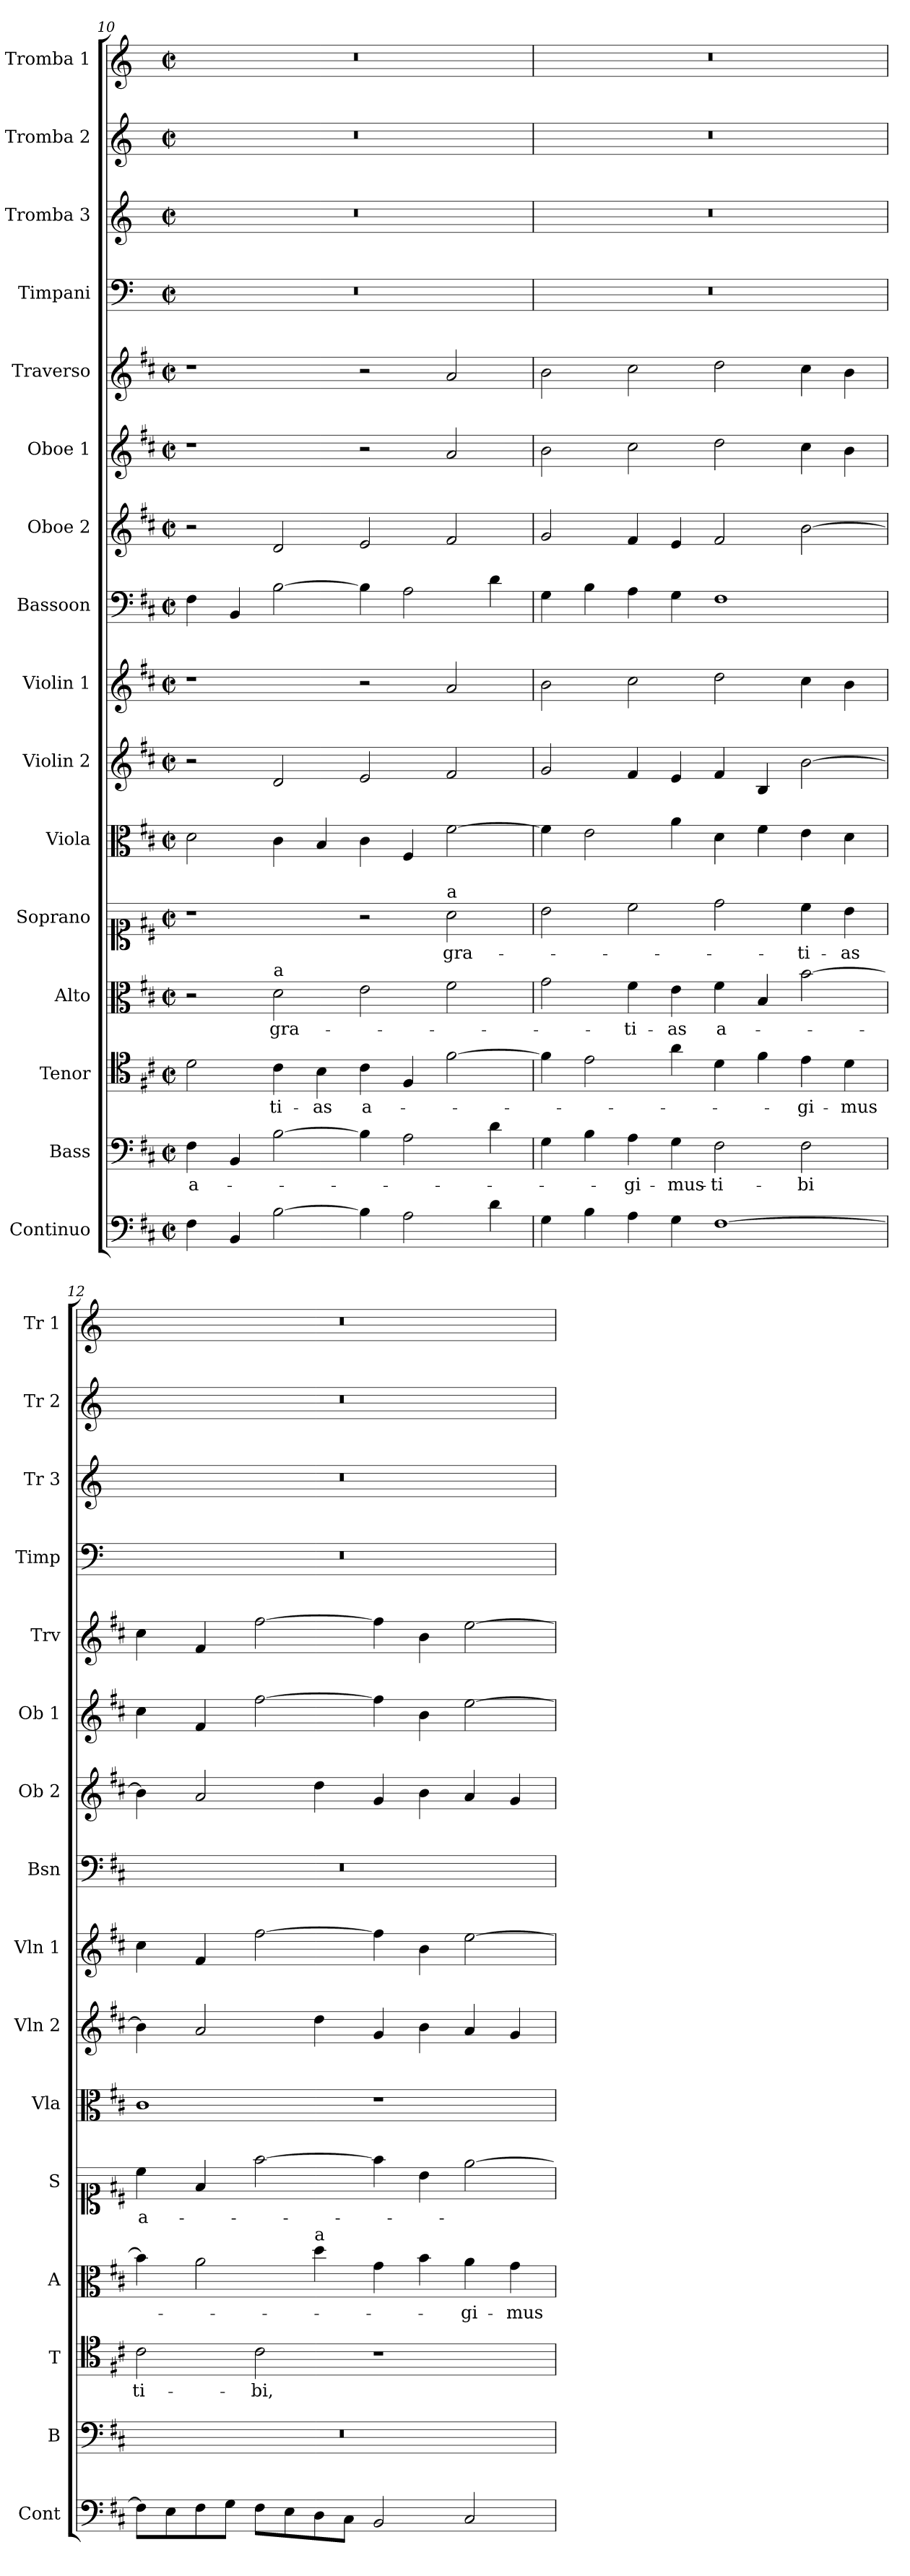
**kern	**kern	**text	**kern	**text	**kern	**text	**kern	**text	**kern	**kern	**kern	**kern	**kern	**kern	**kern	**kern	**kern	**kern	**kern
*part16	*part15	*part15	*part14	*part14	*part13	*part13	*part12	*part12	*part11	*part10	*part9	*part8	*part7	*part6	*part5	*part4	*part3	*part2	*part1
*staff16	*staff15	*staff15	*staff14	*staff14	*staff13	*staff13	*staff12	*staff12	*staff11	*staff10	*staff9	*staff8	*staff7	*staff6	*staff5	*staff4	*staff3	*staff2	*staff1
*I"Continuo	*I"Bass	*	*I"Tenor	*	*I"Alto	*	*I"Soprano	*	*I"Viola	*I"Violin 2	*I"Violin 1	*I"Bassoon	*I"Oboe 2	*I"Oboe 1	*I"Traverso	*I"Timpani	*I"Tromba 3	*I"Tromba 2	*I"Tromba 1
*I'Cont	*I'B	*	*I'T	*	*I'A	*	*I'S	*	*I'Vla	*I'Vln 2	*I'Vln 1	*I'Bsn	*I'Ob 2	*I'Ob 1	*I'Trv	*I'Timp	*I'Tr 3	*I'Tr 2	*I'Tr 1
*clefF4	*clefF4	*	*clefC4	*	*clefC3	*	*clefC1	*	*clefC3	*clefG2	*clefG2	*clefF4	*clefG2	*clefG2	*clefG2	*clefF4	*clefG2	*clefG2	*clefG2
*	*	*	*	*	*	*	*	*	*	*	*	*	*	*	*	*ITrd-1c-2	*ITrd-1c-2	*ITrd-1c-2	*ITrd-1c-2
*k[f#c#]	*k[f#c#]	*	*k[f#c#]	*	*k[f#c#]	*	*k[f#c#]	*	*k[f#c#]	*k[f#c#]	*k[f#c#]	*k[f#c#]	*k[f#c#]	*k[f#c#]	*k[f#c#]	*k[f#c#]	*k[f#c#]	*k[f#c#]	*k[f#c#]
*M4/2	*M4/2	*	*M4/2	*	*M4/2	*	*M4/2	*	*M4/2	*M4/2	*M4/2	*M4/2	*M4/2	*M4/2	*M4/2	*M4/2	*M4/2	*M4/2	*M4/2
*met(c|)	*met(c|)	*	*met(c|)	*	*met(c|)	*	*met(c|)	*	*met(c|)	*met(c|)	*met(c|)	*met(c|)	*met(c|)	*met(c|)	*met(c|)	*met(c|)	*met(c|)	*met(c|)	*met(c|)
=10	=10	=10	=10	=10	=10	=10	=10	=10	=10	=10	=10	=10	=10	=10	=10	=10	=10	=10	=10
!	!	!LO:LY:b	!	!	!	!	!	!	!	!	!	!	!	!	!	!	!	!	!
4F#\	4F#\	a-	2d\	.	2r	.	1r	.	2d\	2r	1r	4F#\	2r	1r	1r	0r	0r	0r	0r
4BB/	4BB/	.	.	.	.	.	.	.	.	.	.	4BB/	.	.	.	.	.	.	.
!	!	!	!	!	!LO:TX:a:t=a	!	!	!	!	!	!	!	!	!	!	!	!	!	!
!	!	!	!	!LO:LY:b	!	!LO:LY:b	!	!	!	!	!	!	!	!	!	!	!	!	!
[2B\	[2B\	.	4c#\	-ti-	2d\	gra-	.	.	4c#\	2d/	.	[2B\	2d/	.	.	.	.	.	.
!	!	!	!	!LO:LY:b	!	!	!	!	!	!	!	!	!	!	!	!	!	!	!
.	.	.	4B\	-as	.	.	.	.	4B/	.	.	.	.	.	.	.	.	.	.
!	!	!	!	!LO:LY:b	!	!	!	!	!	!	!	!	!	!	!	!	!	!	!
4B\]	4B\]	.	4c#\	a-	2e\	.	2r	.	4c#\	2e/	2r	4B\]	2e/	2r	2r	.	.	.	.
2A\	2A\	.	4F#/	.	.	.	.	.	4F#/	.	.	2A\	.	.	.	.	.	.	.
!	!	!	!	!	!	!	!LO:TX:a:t=a	!	!	!	!	!	!	!	!	!	!	!	!
!	!	!	!	!	!	!	!	!LO:LY:b	!	!	!	!	!	!	!	!	!	!	!
.	.	.	[2f#\	.	2f#\	.	2a\	gra-	[2f#\	2f#/	2a/	.	2f#/	2a/	2a/	.	.	.	.
4d\	4d\	.	.	.	.	.	.	.	.	.	.	4d\	.	.	.	.	.	.	.
=11	=11	=11	=11	=11	=11	=11	=11	=11	=11	=11	=11	=11	=11	=11	=11	=11	=11	=11	=11
4G\	4G\	.	4f#\]	.	2g\	.	2b\	.	4f#\]	2g/	2b\	4G\	2g/	2b\	2b\	0r	0r	0r	0r
4B\	4B\	.	2e\	.	.	.	.	.	2e\	.	.	4B\	.	.	.	.	.	.	.
!	!	!LO:LY:b	!	!	!	!LO:LY:b	!	!	!	!	!	!	!	!	!	!	!	!	!
4A\	4A\	-gi-	.	.	4f#\	-ti-	2cc#\	.	.	4f#/	2cc#\	4A\	4f#/	2cc#\	2cc#\	.	.	.	.
!	!	!LO:LY:b	!	!	!	!LO:LY:b	!	!	!	!	!	!	!	!	!	!	!	!	!
4G\	4G\	-mus-	4a\	.	4e\	-as	.	.	4a\	4e/	.	4G\	4e/	.	.	.	.	.	.
!	!	!LO:LY:b	!	!	!	!LO:LY:b	!	!	!	!	!	!	!	!	!	!	!	!	!
[1F#	2F#\	-ti-	4d\	.	4f#\	a-	2dd\	.	4d\	4f#/	2dd\	1F#	2f#/	2dd\	2dd\	.	.	.	.
.	.	.	4f#\	.	4B/	.	.	.	4f#\	4B/	.	.	.	.	.	.	.	.	.
!	!	!LO:LY:b	!	!LO:LY:b	!	!	!	!LO:LY:b	!	!	!	!	!	!	!	!	!	!	!
.	2F#\	-bi	4e\	-gi-	[2b\	.	4cc#\	-ti-	4e\	[2b\	4cc#\	.	[2b\	4cc#\	4cc#\	.	.	.	.
!	!	!	!	!LO:LY:b	!	!	!	!LO:LY:b	!	!	!	!	!	!	!	!	!	!	!
.	.	.	4d\	-mus	.	.	4b\	-as	4d\	.	4b\	.	.	4b\	4b\	.	.	.	.
!!LO:PB:g=z
=12	=12	=12	=12	=12	=12	=12	=12	=12	=12	=12	=12	=12	=12	=12	=12	=12	=12	=12	=12
!	!	!	!	!LO:LY:b	!	!	!	!LO:LY:b	!	!	!	!	!	!	!	!	!	!	!
8F#\L]	0r	.	2c#\	ti-	4b\]	.	4cc#\	a-	1c#	4b\]	4cc#\	0r	4b\]	4cc#\	4cc#\	0r	0r	0r	0r
8E\	.	.	.	.	.	.	.	.	.	.	.	.	.	.	.	.	.	.	.
8F#\	.	.	.	.	2a\	.	4f#/	.	.	2a/	4f#/	.	2a/	4f#/	4f#/	.	.	.	.
8G\J	.	.	.	.	.	.	.	.	.	.	.	.	.	.	.	.	.	.	.
!	!	!	!	!LO:LY:b	!	!	!	!	!	!	!	!	!	!	!	!	!	!	!
8F#\L	.	.	2c#\	-bi,	.	.	[2ff#\	.	.	.	[2ff#\	.	.	[2ff#\	[2ff#\	.	.	.	.
8E\	.	.	.	.	.	.	.	.	.	.	.	.	.	.	.	.	.	.	.
!	!	!	!	!	!LO:TX:a:t=a	!	!	!	!	!	!	!	!	!	!	!	!	!	!
8D\	.	.	.	.	4dd\	.	.	.	.	4dd\	.	.	4dd\	.	.	.	.	.	.
8C#\J	.	.	.	.	.	.	.	.	.	.	.	.	.	.	.	.	.	.	.
2BB/	.	.	1r	.	4g\	.	4ff#\]	.	1r	4g/	4ff#\]	.	4g/	4ff#\]	4ff#\]	.	.	.	.
.	.	.	.	.	4b\	.	4b\	.	.	4b\	4b\	.	4b\	4b\	4b\	.	.	.	.
!	!	!	!	!	!	!LO:LY:b	!	!	!	!	!	!	!	!	!	!	!	!	!
2C#/	.	.	.	.	4a\	-gi-	[2ee\	.	.	4a/	[2ee\	.	4a/	[2ee\	[2ee\	.	.	.	.
!	!	!	!	!	!	!LO:LY:b	!	!	!	!	!	!	!	!	!	!	!	!	!
.	.	.	.	.	4g\	-mus	.	.	.	4g/	.	.	4g/	.	.	.	.	.	.
=	=	=	=	=	=	=	=	=	=	=	=	=	=	=	=	=	=	=	=
*-	*-	*-	*-	*-	*-	*-	*-	*-	*-	*-	*-	*-	*-	*-	*-	*-	*-	*-	*-
